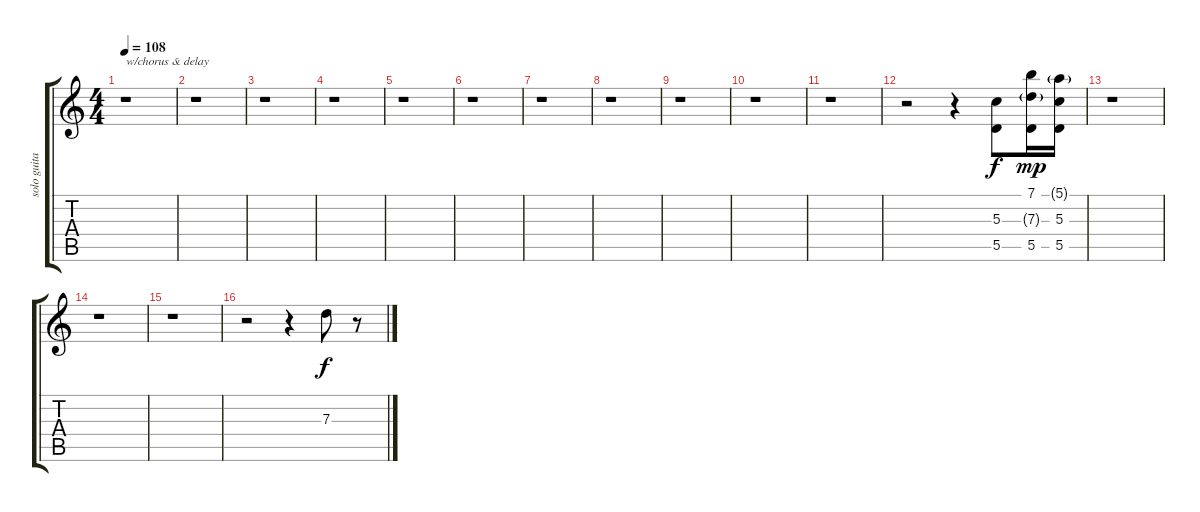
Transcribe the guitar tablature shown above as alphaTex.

\track ("solo guitar" "solo guita") {instrument electricguitarjazz}
\staff {score tabs}
\tuning (E4 B3 G3 D3 A2 E2) {hide}
\ts (4 4)
\tempo 108
\clef g2
\ks c
r.1{txt "w/chorus & delay" dy f instrument electricguitarjazz} |
r.1 |
r.1 |
r.1 |
r.1 |
r.1 |
r.1 |
r.1 |
r.1 |
r.1 |
r.1 |
r.2 r.4 (5.3 5.5).8 (7.1 7.3{g} 5.5).16{dy mp} (5.1{g} 5.3 5.5).16 |
r.1 |
r.1 |
r.1 |
r.2 r.4 7.3.8{dy f} r.8
